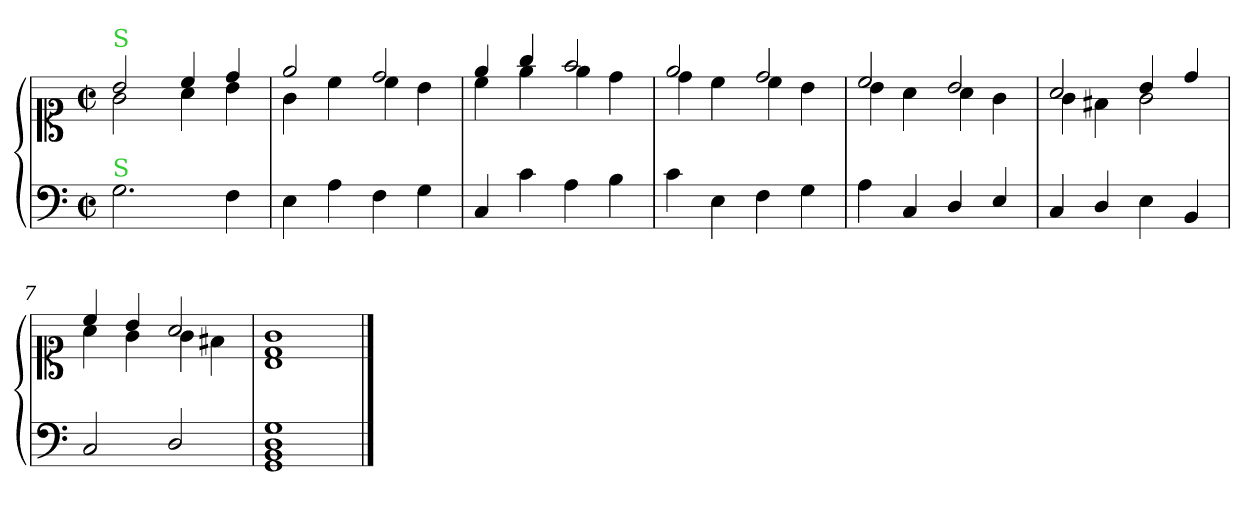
**kern	**kern
*part2	*part1
*staff2	*staff1
*clefF4	*clefC1
*k[]	*k[]
*M2/2	*M2/2
*met(c|)	*met(c|)
=1	=1
*	*^
!	!LO:TX:a:color=limegreen:t=S	!
!LO:TX:a:color=limegreen:t=S	!	!
2.G\	2b/	2g\
.	4cc/	4a\
4F\	4dd/	4b\
=2	=2	=2
4E\	2ee/	4g\
4A\	.	4cc\
4F\	2dd/	4cc\
4G\	.	4b\
=3	=3	=3
4C/	4ee/	4cc\
4c\	4gg/	4ee\
4A\	2ff/	4ee\
4B\	.	4dd\
=4	=4	=4
4c\	2ee/	4dd\
4E\	.	4cc\
4F\	2dd/	4cc\
4G\	.	4b\
=5	=5	=5
4A\	2cc/	4b\
4C/	.	4a\
4D/	2b/	4a\
4E/	.	4g\
=6	=6	=6
4C/	2a/	4g\
4D/	.	4f#X\
4E\	4b/	2g\
4BB/	4dd/	.
=7	=7	=7
2C/	4cc/	4a\
.	4b/	4g\
2D/	2a/	4g\
.	.	4f#X\
*	*v	*v
=8	=8
1GG/ 1BB/ 1D/ 1G/	1B/ 1d/ 1g/
==	==
*-	*-
